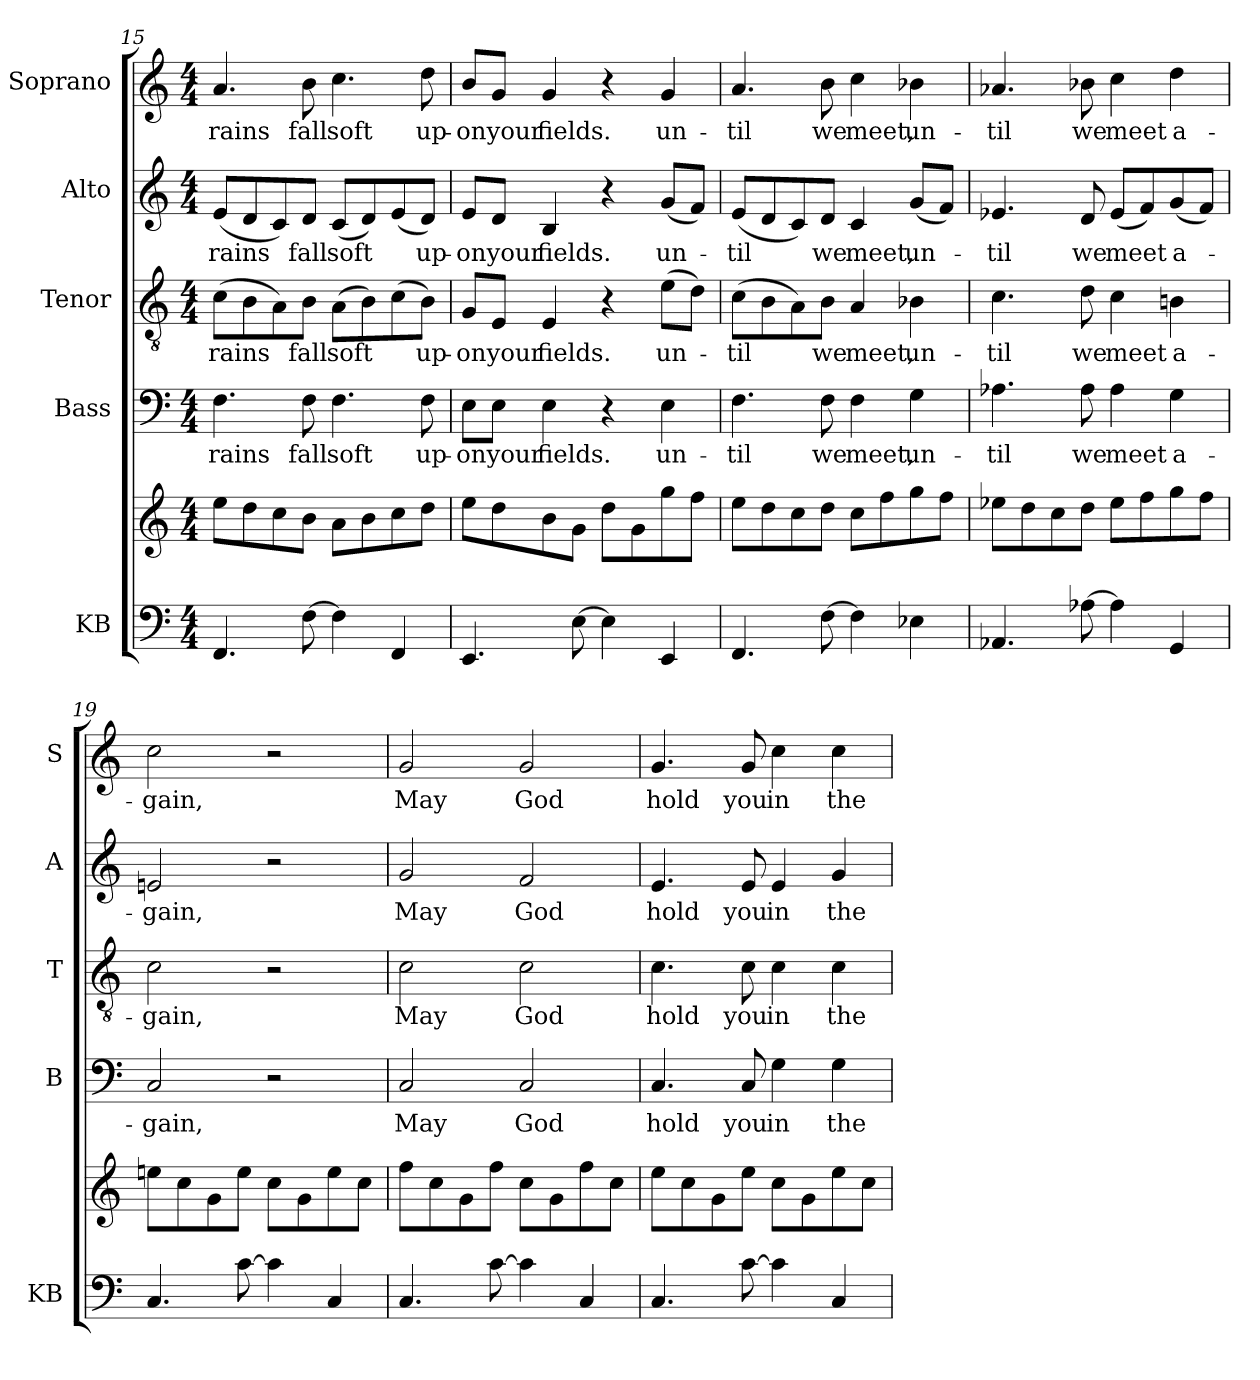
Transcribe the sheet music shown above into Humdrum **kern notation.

**kern	**kern	**kern	**text	**kern	**text	**kern	**text	**kern	**text
*part5	*part5	*part4	*part4	*part3	*part3	*part2	*part2	*part1	*part1
*staff6	*staff5	*staff4	*staff4	*staff3	*staff3	*staff2	*staff2	*staff1	*staff1
*I"KB	*	*I"Bass	*	*I"Tenor	*	*I"Alto	*	*I"Soprano	*
*I'KB	*	*I'B	*	*I'T	*	*I'A	*	*I'S	*
*clefF4	*clefG2	*clefF4	*	*clefGv2	*	*clefG2	*	*clefG2	*
*k[]	*k[]	*k[]	*	*k[]	*	*k[]	*	*k[]	*
*C:	*C:	*C:	*	*C:	*	*C:	*	*C:	*
*M4/4	*M4/4	*M4/4	*	*M4/4	*	*M4/4	*	*M4/4	*
=15	=15	=15	=15	=15	=15	=15	=15	=15	=15
!	!	!	!LO:LY:b	!	!LO:LY:b	!	!LO:LY:b	!	!LO:LY:b
4.FF/	8ee\L	4.F\	rains	(>8c\L	rains	(>8e/L	rains	4.a/	rains
.	8dd\	.	.	8B\	.	8d/	.	.	.
.	8cc\	.	.	8A\)	.	8c/)	.	.	.
!	!	!	!LO:LY:b	!	!LO:LY:b	!	!LO:LY:b	!	!LO:LY:b
[8F\	8b\J	8F\	fall	8B\J	fall	8d/J	fall	8b\	fall
!	!	!	!LO:LY:b	!	!LO:LY:b	!	!LO:LY:b	!	!LO:LY:b
4F\]	8a\L	4.F\	soft	(>8A\L	soft	(>8c/L	soft	4.cc\	soft
.	8b\	.	.	8B\)	.	8d/)	.	.	.
4FF/	8cc\	.	.	(>8c\	.	(>8e/	.	.	.
!	!	!	!LO:LY:b	!	!LO:LY:b	!	!LO:LY:b	!	!LO:LY:b
.	8dd\J	8F\	up-	8B\J)	up-	8d/J)	up-	8dd\	up-
=16	=16	=16	=16	=16	=16	=16	=16	=16	=16
!	!	!	!LO:LY:b	!	!LO:LY:b	!	!LO:LY:b	!	!LO:LY:b
4.EE/	8ee\L	8E\L	-on	8G/L	-on	8e/L	-on	8b/L	-on
!	!	!	!LO:LY:b	!	!LO:LY:b	!	!LO:LY:b	!	!LO:LY:b
.	8dd\	8E\J	your	8E/J	your	8d/J	your	8g/J	your
!	!	!	!LO:LY:b	!	!LO:LY:b	!	!LO:LY:b	!	!LO:LY:b
.	8b\	4E\	fields.	4E/	fields.	4B/	fields.	4g/	fields.
[8E\	8g\J	.	.	.	.	.	.	.	.
4E\]	8dd\L	4r	.	4r	.	4r	.	4r	.
.	8g\	.	.	.	.	.	.	.	.
!	!	!	!LO:LY:b	!	!LO:LY:b	!	!LO:LY:b	!	!LO:LY:b
4EE/	8gg\	4E\	un-	(>8e\L	un-	(<8g/L	un-	4g/	un-
.	8ff\J	.	.	8d\J)	.	8f/J)	.	.	.
=17	=17	=17	=17	=17	=17	=17	=17	=17	=17
!	!	!	!LO:LY:b	!	!LO:LY:b	!	!LO:LY:b	!	!LO:LY:b
4.FF/	8ee\L	4.F\	-til	(>8c\L	-til	(<8e/L	-til	4.a/	-til
.	8dd\	.	.	8B\	.	8d/	.	.	.
.	8cc\	.	.	8A\)	.	8c/)	.	.	.
!	!	!	!LO:LY:b	!	!LO:LY:b	!	!LO:LY:b	!	!LO:LY:b
[8F\	8dd\J	8F\	we	8B\J	we	8d/J	we	8b\	we
!	!	!	!LO:LY:b	!	!LO:LY:b	!	!LO:LY:b	!	!LO:LY:b
4F\]	8cc\L	4F\	meet,	4A/	meet,	4c/	meet,	4cc\	meet,
.	8ff\	.	.	.	.	.	.	.	.
!	!	!	!LO:LY:b	!	!LO:LY:b	!	!LO:LY:b	!	!LO:LY:b
4E-X\	8gg\	4G\	un-	4B-X\	un-	(<8g/L	un-	4b-X\	un-
.	8ff\J	.	.	.	.	8f/J)	.	.	.
!!LO:LB:g=z
=18	=18	=18	=18	=18	=18	=18	=18	=18	=18
!	!	!	!LO:LY:b	!	!LO:LY:b	!	!LO:LY:b	!	!LO:LY:b
4.AA-X/	8ee-X\L	4.A-X\	-til	4.c\	-til	4.e-X/	-til	4.a-X/	-til
.	8dd\	.	.	.	.	.	.	.	.
.	8cc\	.	.	.	.	.	.	.	.
!	!	!	!LO:LY:b	!	!LO:LY:b	!	!LO:LY:b	!	!LO:LY:b
[8A-X\	8dd\J	8A-\	we	8d\	we	8d/	we	8b-X\	we
!	!	!	!LO:LY:b	!	!LO:LY:b	!	!LO:LY:b	!	!LO:LY:b
4A-\]	8ee-\L	4A-\	meet	4c\	meet	(<8e-/L	meet	4cc\	meet
.	8ff\	.	.	.	.	8f/)	.	.	.
!	!	!	!LO:LY:b	!	!LO:LY:b	!	!LO:LY:b	!	!LO:LY:b
4GG/	8gg\	4G\	a-	4Bni\	a-	(<8g/	a-	4dd\	a-
.	8ff\J	.	.	.	.	8f/J)	.	.	.
=19	=19	=19	=19	=19	=19	=19	=19	=19	=19
!	!	!	!LO:LY:b	!	!LO:LY:b	!	!LO:LY:b	!	!LO:LY:b
4.C/	8een\L	2C/	-gain,	2c\	-gain,	2en/	-gain,	2cc\	-gain,
.	8cc\	.	.	.	.	.	.	.	.
.	8g\	.	.	.	.	.	.	.	.
[8c\	8ee\J	.	.	.	.	.	.	.	.
4c\]	8cc\L	2r	.	2r	.	2r	.	2r	.
.	8g\	.	.	.	.	.	.	.	.
4C/	8ee\	.	.	.	.	.	.	.	.
.	8cc\J	.	.	.	.	.	.	.	.
=20	=20	=20	=20	=20	=20	=20	=20	=20	=20
!	!	!	!LO:LY:b	!	!LO:LY:b	!	!LO:LY:b	!	!LO:LY:b
4.C/	8ff\L	2C/	May	2c\	May	2g/	May	2g/	May
.	8cc\	.	.	.	.	.	.	.	.
.	8g\	.	.	.	.	.	.	.	.
[8c\	8ff\J	.	.	.	.	.	.	.	.
!	!	!	!LO:LY:b	!	!LO:LY:b	!	!LO:LY:b	!	!LO:LY:b
4c\]	8cc\L	2C/	God	2c\	God	2f/	God	2g/	God
.	8g\	.	.	.	.	.	.	.	.
4C/	8ff\	.	.	.	.	.	.	.	.
.	8cc\J	.	.	.	.	.	.	.	.
=21	=21	=21	=21	=21	=21	=21	=21	=21	=21
!	!	!	!LO:LY:b	!	!LO:LY:b	!	!LO:LY:b	!	!LO:LY:b
4.C/	8ee\L	4.C/	hold	4.c\	hold	4.e/	hold	4.g/	hold
.	8cc\	.	.	.	.	.	.	.	.
.	8g\	.	.	.	.	.	.	.	.
!	!	!	!LO:LY:b	!	!LO:LY:b	!	!LO:LY:b	!	!LO:LY:b
[8c\	8ee\J	8C/	you	8c\	you	8e/	you	8g/	you
!	!	!	!LO:LY:b	!	!LO:LY:b	!	!LO:LY:b	!	!LO:LY:b
4c\]	8cc\L	4G\	in	4c\	in	4e/	in	4cc\	in
.	8g\	.	.	.	.	.	.	.	.
!	!	!	!LO:LY:b	!	!LO:LY:b	!	!LO:LY:b	!	!LO:LY:b
4C/	8ee\	4G\	the	4c\	the	4g/	the	4cc\	the
.	8cc\J	.	.	.	.	.	.	.	.
=	=	=	=	=	=	=	=	=	=
*-	*-	*-	*-	*-	*-	*-	*-	*-	*-
